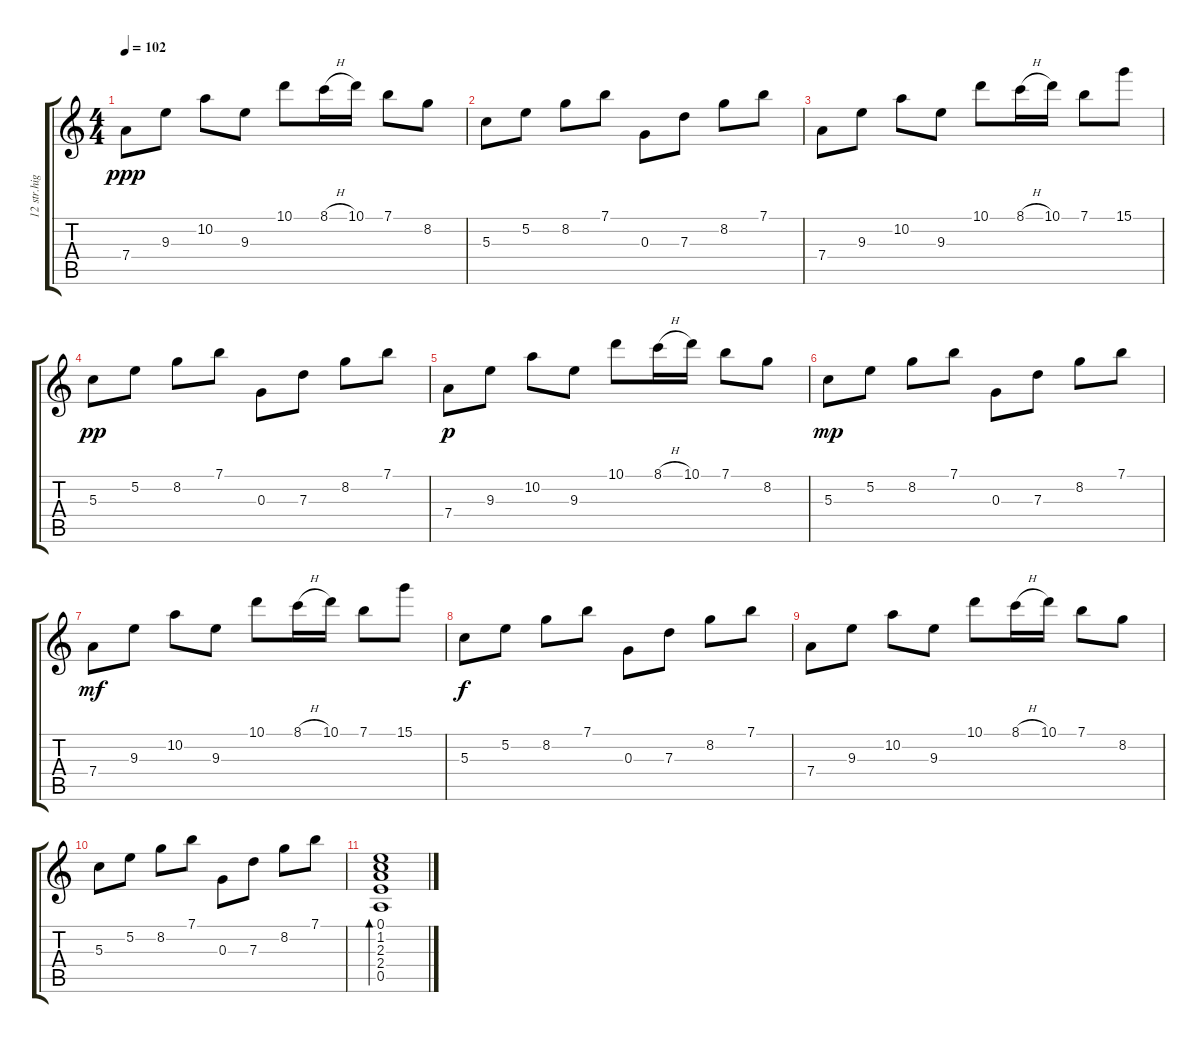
\track ("12 str.high" "12 str.hig") {instrument electricguitarclean}
\staff {score tabs}
\tuning (E4 B3 G3 D3 A2 E2) {hide}
\ts (4 4)
\tempo 102
\clef g2
\ks c
7.4.8{dy ppp} 9.3.8 10.2.8 9.3.8 10.1.8 8.1{h}.16 10.1.16 7.1.8 8.2.8 |
5.3.8 5.2.8 8.2.8 7.1.8 0.3.8 7.3.8 8.2.8 7.1.8 |
7.4.8 9.3.8 10.2.8 9.3.8 10.1.8 8.1{h}.16 10.1.16 7.1.8 15.1.8 |
5.3.8{dy pp} 5.2.8 8.2.8 7.1.8 0.3.8 7.3.8 8.2.8 7.1.8 |
7.4.8{dy p} 9.3.8 10.2.8 9.3.8 10.1.8 8.1{h}.16 10.1.16 7.1.8 8.2.8 |
5.3.8{dy mp} 5.2.8 8.2.8 7.1.8 0.3.8 7.3.8 8.2.8 7.1.8 |
7.4.8{dy mf} 9.3.8 10.2.8 9.3.8 10.1.8 8.1{h}.16 10.1.16 7.1.8 15.1.8 |
5.3.8{dy f} 5.2.8 8.2.8 7.1.8 0.3.8 7.3.8 8.2.8 7.1.8 |
7.4.8 9.3.8 10.2.8 9.3.8 10.1.8 8.1{h}.16 10.1.16 7.1.8 8.2.8 |
5.3.8 5.2.8 8.2.8 7.1.8 0.3.8 7.3.8 8.2.8 7.1.8 |
(0.1 1.2 2.3 2.4 0.5).1{bd 240}
